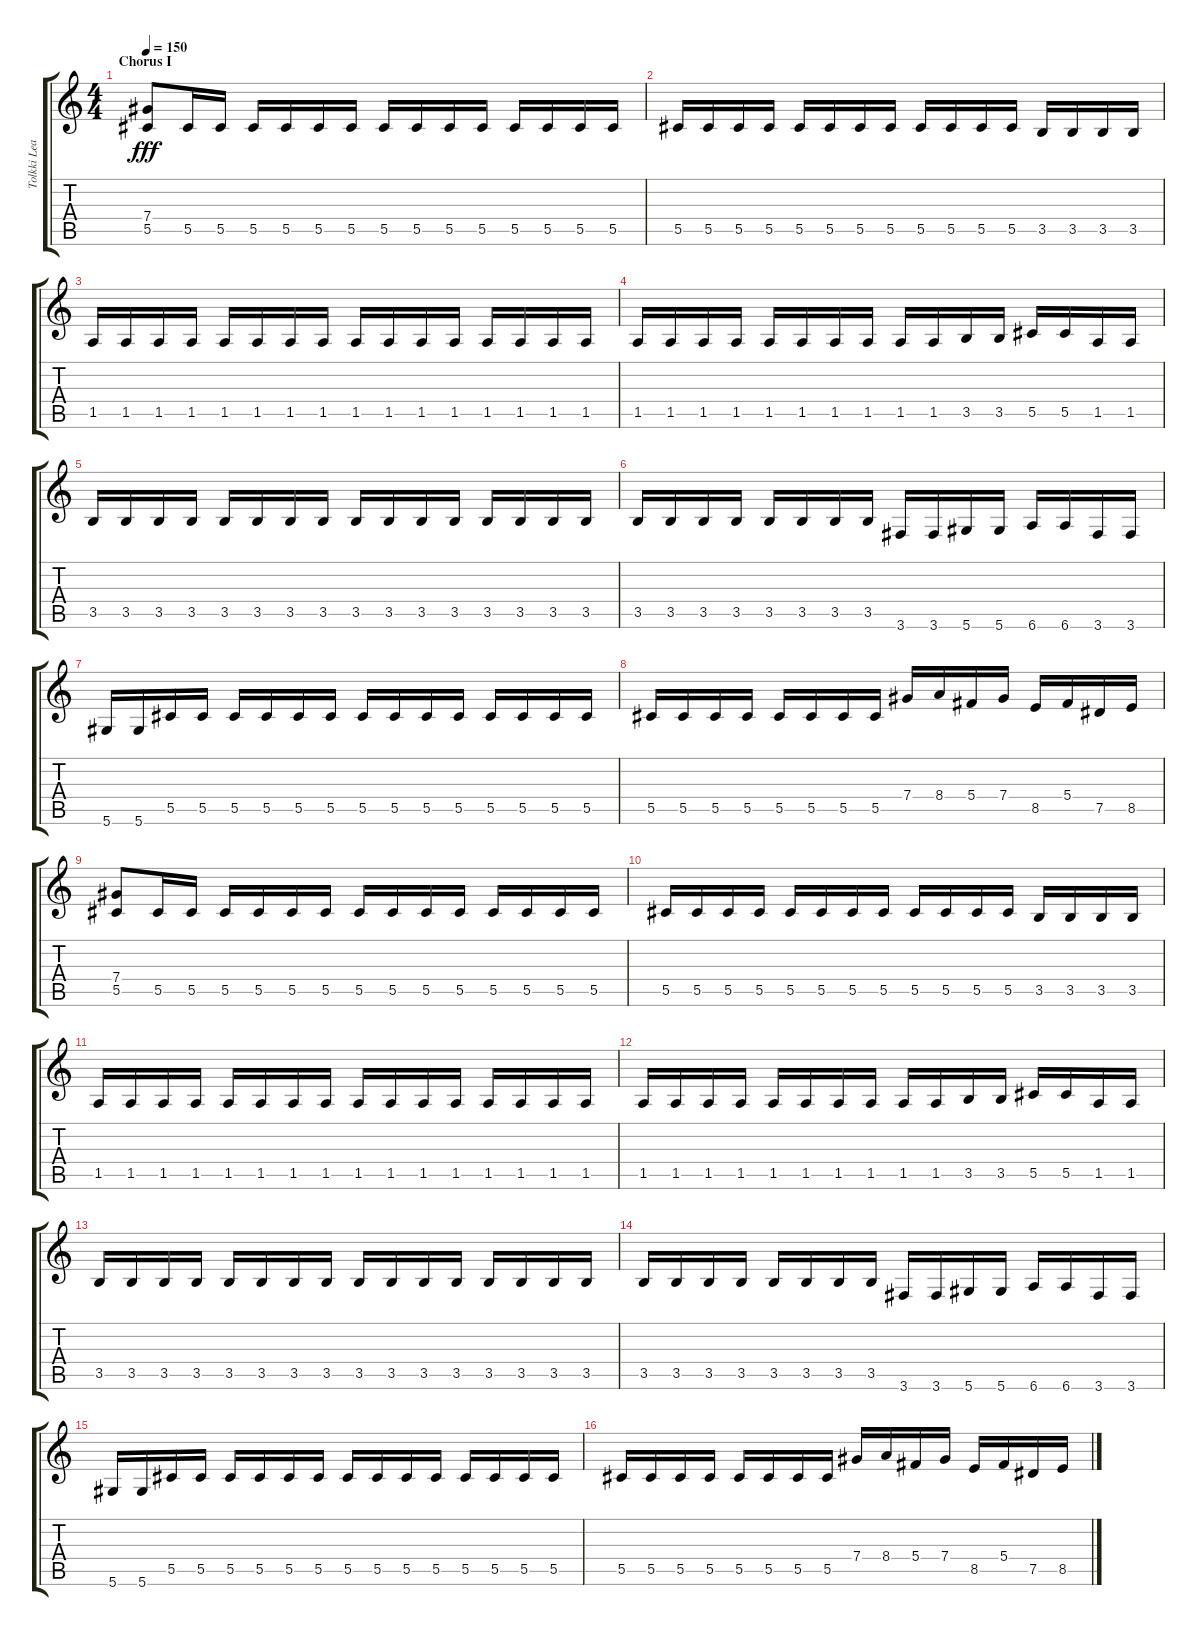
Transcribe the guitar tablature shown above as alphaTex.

\track ("Tolkki Lead" "Tolkki Lea") {instrument overdrivenguitar}
\staff {score tabs}
\tuning (Eb4 Bb3 Gb3 Db3 Ab2 Eb2) {hide}
\ts (4 4)
\section ("" "Chorus I")
\tempo 150
\clef g2
\ks c
(7.4 5.5).8{dy fff} 5.5.16 5.5.16 5.5.16 5.5.16 5.5.16 5.5.16 5.5.16 5.5.16 5.5.16 5.5.16 5.5.16 5.5.16 5.5.16 5.5.16 |
5.5.16 5.5.16 5.5.16 5.5.16 5.5.16 5.5.16 5.5.16 5.5.16 5.5.16 5.5.16 5.5.16 5.5.16 3.5.16 3.5.16 3.5.16 3.5.16 |
1.5.16 1.5.16 1.5.16 1.5.16 1.5.16 1.5.16 1.5.16 1.5.16 1.5.16 1.5.16 1.5.16 1.5.16 1.5.16 1.5.16 1.5.16 1.5.16 |
1.5.16 1.5.16 1.5.16 1.5.16 1.5.16 1.5.16 1.5.16 1.5.16 1.5.16 1.5.16 3.5.16 3.5.16 5.5.16 5.5.16 1.5.16 1.5.16 |
3.5.16 3.5.16 3.5.16 3.5.16 3.5.16 3.5.16 3.5.16 3.5.16 3.5.16 3.5.16 3.5.16 3.5.16 3.5.16 3.5.16 3.5.16 3.5.16 |
3.5.16 3.5.16 3.5.16 3.5.16 3.5.16 3.5.16 3.5.16 3.5.16 3.6.16 3.6.16 5.6.16 5.6.16 6.6.16 6.6.16 3.6.16 3.6.16 |
5.6.16 5.6.16 5.5.16 5.5.16 5.5.16 5.5.16 5.5.16 5.5.16 5.5.16 5.5.16 5.5.16 5.5.16 5.5.16 5.5.16 5.5.16 5.5.16 |
5.5.16 5.5.16 5.5.16 5.5.16 5.5.16 5.5.16 5.5.16 5.5.16 7.4.16 8.4.16 5.4.16 7.4.16 8.5.16 5.4.16 7.5.16 8.5.16 |
(7.4 5.5).8 5.5.16 5.5.16 5.5.16 5.5.16 5.5.16 5.5.16 5.5.16 5.5.16 5.5.16 5.5.16 5.5.16 5.5.16 5.5.16 5.5.16 |
5.5.16 5.5.16 5.5.16 5.5.16 5.5.16 5.5.16 5.5.16 5.5.16 5.5.16 5.5.16 5.5.16 5.5.16 3.5.16 3.5.16 3.5.16 3.5.16 |
1.5.16 1.5.16 1.5.16 1.5.16 1.5.16 1.5.16 1.5.16 1.5.16 1.5.16 1.5.16 1.5.16 1.5.16 1.5.16 1.5.16 1.5.16 1.5.16 |
1.5.16 1.5.16 1.5.16 1.5.16 1.5.16 1.5.16 1.5.16 1.5.16 1.5.16 1.5.16 3.5.16 3.5.16 5.5.16 5.5.16 1.5.16 1.5.16 |
3.5.16 3.5.16 3.5.16 3.5.16 3.5.16 3.5.16 3.5.16 3.5.16 3.5.16 3.5.16 3.5.16 3.5.16 3.5.16 3.5.16 3.5.16 3.5.16 |
3.5.16 3.5.16 3.5.16 3.5.16 3.5.16 3.5.16 3.5.16 3.5.16 3.6.16 3.6.16 5.6.16 5.6.16 6.6.16 6.6.16 3.6.16 3.6.16 |
5.6.16 5.6.16 5.5.16 5.5.16 5.5.16 5.5.16 5.5.16 5.5.16 5.5.16 5.5.16 5.5.16 5.5.16 5.5.16 5.5.16 5.5.16 5.5.16 |
5.5.16 5.5.16 5.5.16 5.5.16 5.5.16 5.5.16 5.5.16 5.5.16 7.4.16 8.4.16 5.4.16 7.4.16 8.5.16 5.4.16 7.5.16 8.5.16
